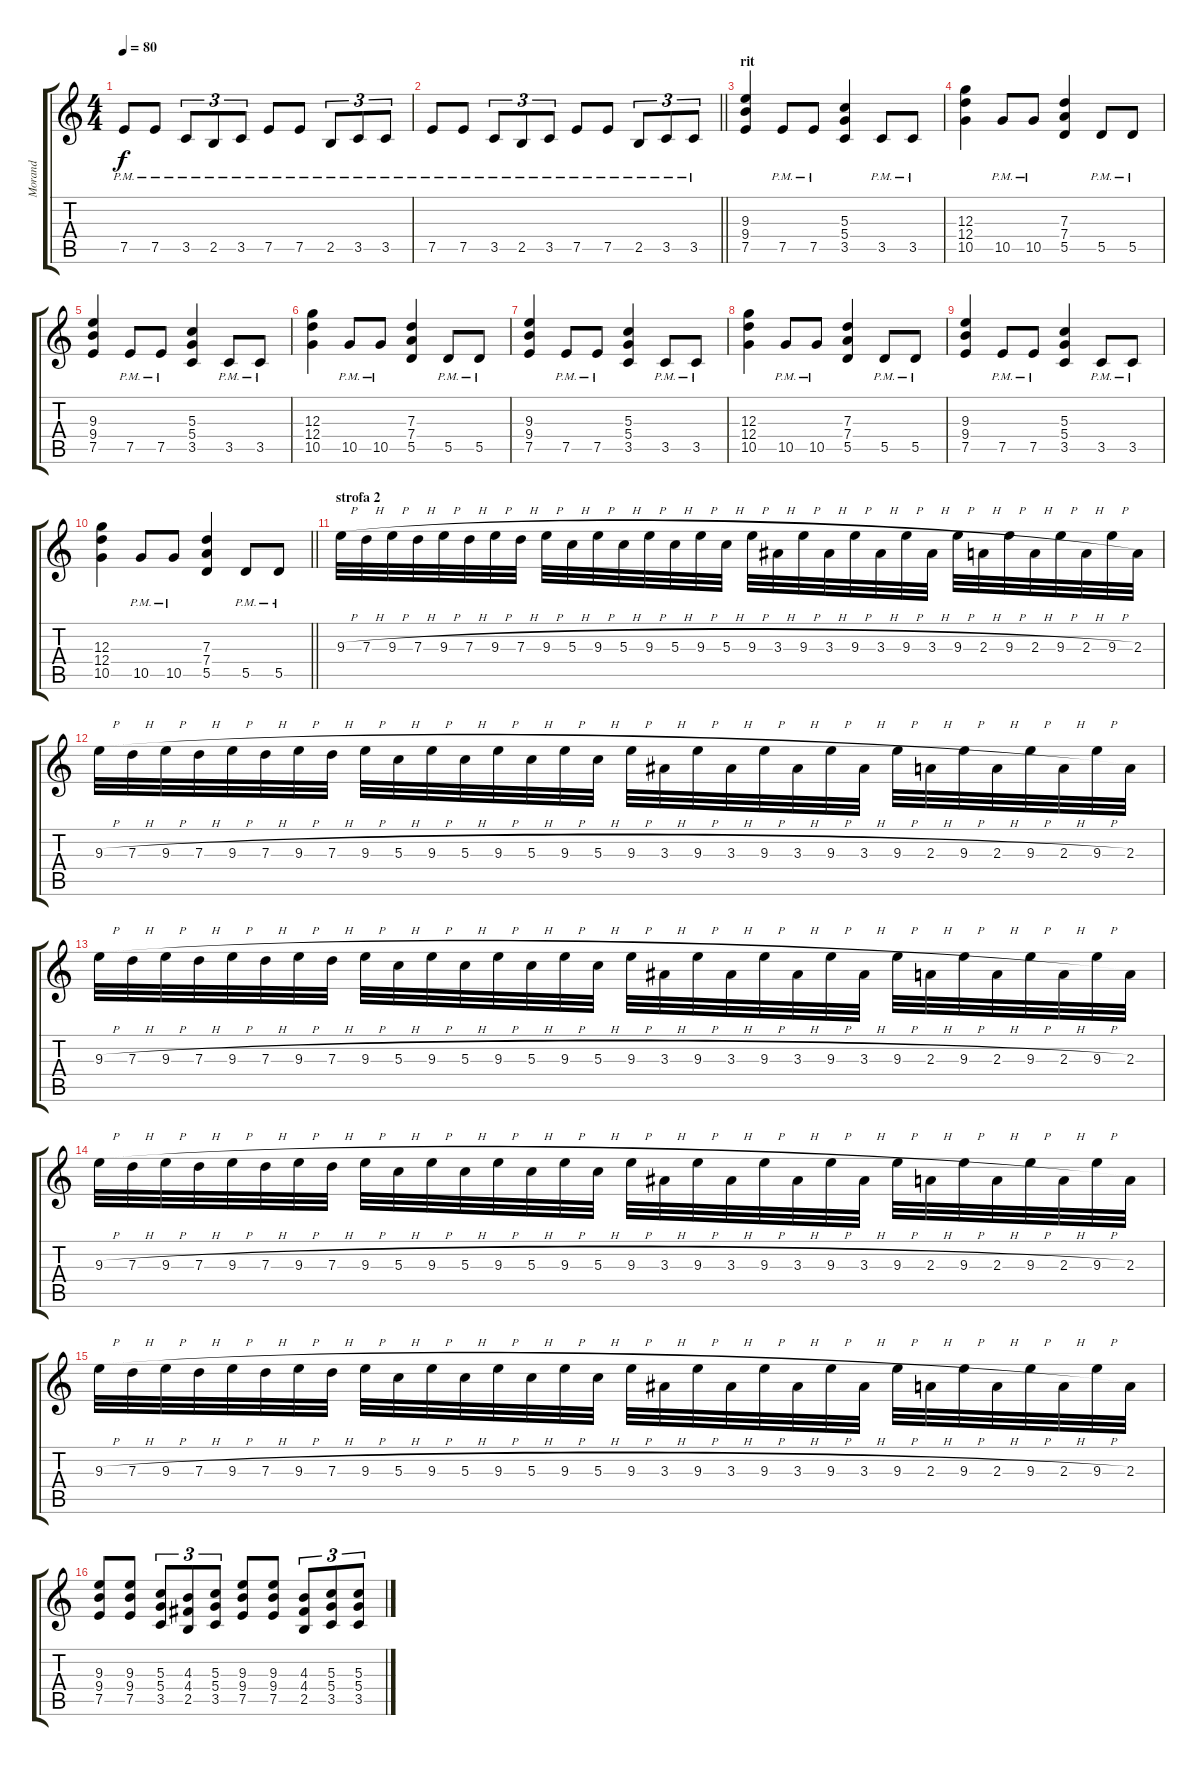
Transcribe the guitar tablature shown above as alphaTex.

\track ("Morand" "Morand") {instrument distortionguitar}
\staff {score tabs}
\tuning (E4 B3 G3 D3 A2 E2) {hide}
\ts (4 4)
\tempo 80
\clef g2
\ks c
7.5{pm}.8{dy f} 7.5{pm}.8 3.5{pm}.8{tu (3 2)} 2.5{pm}.8{tu (3 2)} 3.5{pm}.8{tu (3 2)} 7.5{pm}.8 7.5{pm}.8 2.5{pm}.8{tu (3 2)} 3.5{pm}.8{tu (3 2)} 3.5{pm}.8{tu (3 2)} |
\barLineRight lightlight
7.5{pm}.8 7.5{pm}.8 3.5{pm}.8{tu (3 2)} 2.5{pm}.8{tu (3 2)} 3.5{pm}.8{tu (3 2)} 7.5{pm}.8 7.5{pm}.8 2.5{pm}.8{tu (3 2)} 3.5{pm}.8{tu (3 2)} 3.5{pm}.8{tu (3 2)} |
\section ("" "rit")
(9.3 9.4 7.5).4 7.5{pm}.8 7.5{pm}.8 (5.3 5.4 3.5).4 3.5{pm}.8 3.5{pm}.8 |
(12.3 12.4 10.5).4 10.5{pm}.8 10.5{pm}.8 (7.3 7.4 5.5).4 5.5{pm}.8 5.5{pm}.8 |
(9.3 9.4 7.5).4 7.5{pm}.8 7.5{pm}.8 (5.3 5.4 3.5).4 3.5{pm}.8 3.5{pm}.8 |
(12.3 12.4 10.5).4 10.5{pm}.8 10.5{pm}.8 (7.3 7.4 5.5).4 5.5{pm}.8 5.5{pm}.8 |
(9.3 9.4 7.5).4 7.5{pm}.8 7.5{pm}.8 (5.3 5.4 3.5).4 3.5{pm}.8 3.5{pm}.8 |
(12.3 12.4 10.5).4 10.5{pm}.8 10.5{pm}.8 (7.3 7.4 5.5).4 5.5{pm}.8 5.5{pm}.8 |
(9.3 9.4 7.5).4 7.5{pm}.8 7.5{pm}.8 (5.3 5.4 3.5).4 3.5{pm}.8 3.5{pm}.8 |
\barLineRight lightlight
(12.3 12.4 10.5).4 10.5{pm}.8 10.5{pm}.8 (7.3 7.4 5.5).4 5.5{pm}.8 5.5{pm}.8 |
\section ("" "strofa 2")
9.3{h}.32 7.3{h}.32 9.3{h}.32 7.3{h}.32 9.3{h}.32 7.3{h}.32 9.3{h}.32 7.3{h}.32 9.3{h}.32 5.3{h}.32 9.3{h}.32 5.3{h}.32 9.3{h}.32 5.3{h}.32 9.3{h}.32 5.3{h}.32 9.3{h}.32 3.3{h}.32 9.3{h}.32 3.3{h}.32 9.3{h}.32 3.3{h}.32 9.3{h}.32 3.3{h}.32 9.3{h}.32 2.3{h}.32 9.3{h}.32 2.3{h}.32 9.3{h}.32 2.3{h}.32 9.3{h}.32 2.3.32 |
9.3{h}.32 7.3{h}.32 9.3{h}.32 7.3{h}.32 9.3{h}.32 7.3{h}.32 9.3{h}.32 7.3{h}.32 9.3{h}.32 5.3{h}.32 9.3{h}.32 5.3{h}.32 9.3{h}.32 5.3{h}.32 9.3{h}.32 5.3{h}.32 9.3{h}.32 3.3{h}.32 9.3{h}.32 3.3{h}.32 9.3{h}.32 3.3{h}.32 9.3{h}.32 3.3{h}.32 9.3{h}.32 2.3{h}.32 9.3{h}.32 2.3{h}.32 9.3{h}.32 2.3{h}.32 9.3{h}.32 2.3.32 |
9.3{h}.32 7.3{h}.32 9.3{h}.32 7.3{h}.32 9.3{h}.32 7.3{h}.32 9.3{h}.32 7.3{h}.32 9.3{h}.32 5.3{h}.32 9.3{h}.32 5.3{h}.32 9.3{h}.32 5.3{h}.32 9.3{h}.32 5.3{h}.32 9.3{h}.32 3.3{h}.32 9.3{h}.32 3.3{h}.32 9.3{h}.32 3.3{h}.32 9.3{h}.32 3.3{h}.32 9.3{h}.32 2.3{h}.32 9.3{h}.32 2.3{h}.32 9.3{h}.32 2.3{h}.32 9.3{h}.32 2.3.32 |
9.3{h}.32 7.3{h}.32 9.3{h}.32 7.3{h}.32 9.3{h}.32 7.3{h}.32 9.3{h}.32 7.3{h}.32 9.3{h}.32 5.3{h}.32 9.3{h}.32 5.3{h}.32 9.3{h}.32 5.3{h}.32 9.3{h}.32 5.3{h}.32 9.3{h}.32 3.3{h}.32 9.3{h}.32 3.3{h}.32 9.3{h}.32 3.3{h}.32 9.3{h}.32 3.3{h}.32 9.3{h}.32 2.3{h}.32 9.3{h}.32 2.3{h}.32 9.3{h}.32 2.3{h}.32 9.3{h}.32 2.3.32 |
9.3{h}.32 7.3{h}.32 9.3{h}.32 7.3{h}.32 9.3{h}.32 7.3{h}.32 9.3{h}.32 7.3{h}.32 9.3{h}.32 5.3{h}.32 9.3{h}.32 5.3{h}.32 9.3{h}.32 5.3{h}.32 9.3{h}.32 5.3{h}.32 9.3{h}.32 3.3{h}.32 9.3{h}.32 3.3{h}.32 9.3{h}.32 3.3{h}.32 9.3{h}.32 3.3{h}.32 9.3{h}.32 2.3{h}.32 9.3{h}.32 2.3{h}.32 9.3{h}.32 2.3{h}.32 9.3{h}.32 2.3.32 |
(9.3 9.4 7.5).8 (9.3 9.4 7.5).8 (5.3 5.4 3.5).8{tu (3 2)} (4.3 4.4 2.5).8{tu (3 2)} (5.3 5.4 3.5).8{tu (3 2)} (9.3 9.4 7.5).8 (9.3 9.4 7.5).8 (4.3 4.4 2.5).8{tu (3 2)} (5.3 5.4 3.5).8{tu (3 2)} (5.3 5.4 3.5).8{tu (3 2)}
